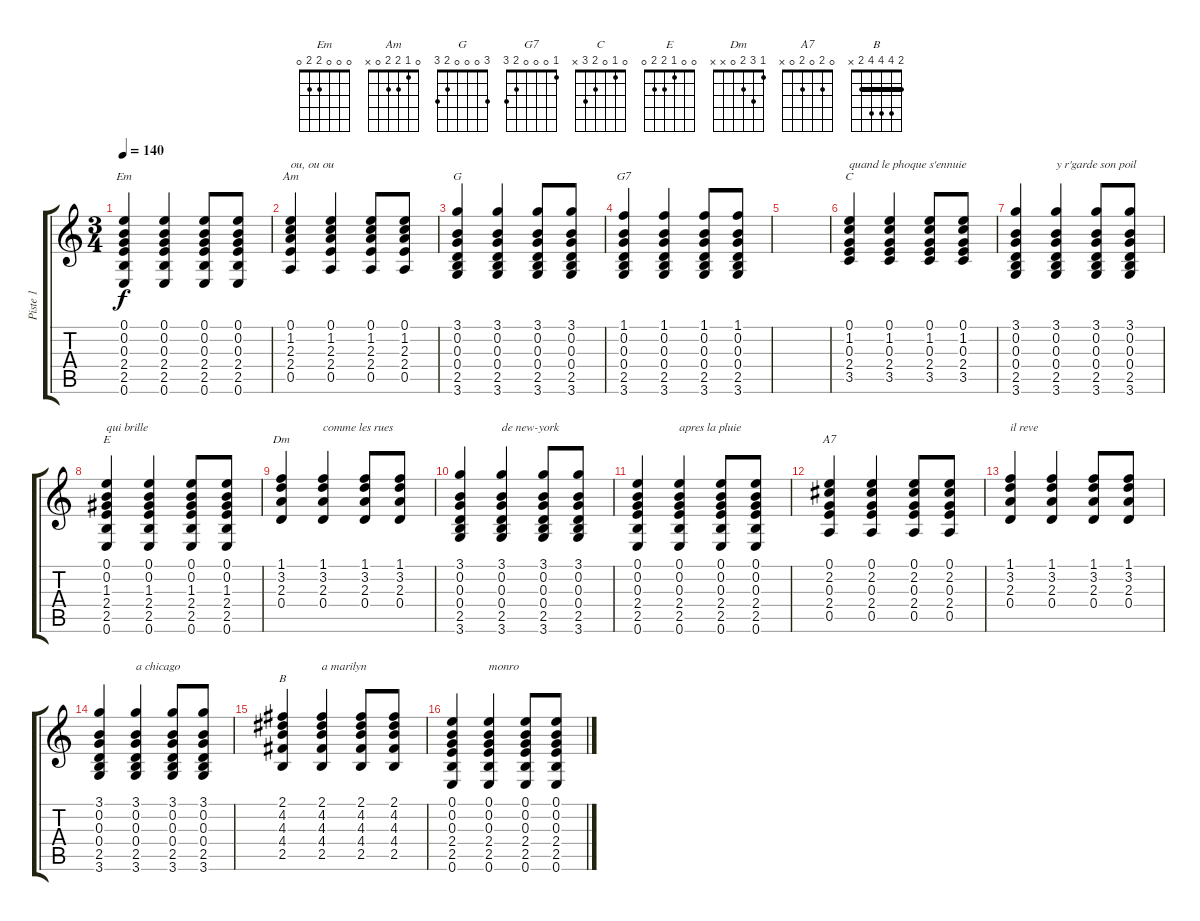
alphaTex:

\track ("Piste 1" "Piste 1") {instrument acousticguitarsteel}
\staff {score tabs}
\tuning (E4 B3 G3 D3 A2 E2) {hide}
\chord ("Em" 0 0 0 2 2 0)
\chord ("Am" 0 1 2 2 0 x)
\chord ("G" 3 0 0 0 2 3)
\chord ("G7" 1 0 0 0 2 3)
\chord ("C" 0 1 0 2 3 x)
\chord ("E" 0 0 1 2 2 0)
\chord ("Dm" 1 3 2 0 x x)
\chord ("A7" 0 2 0 2 0 x)
\chord ("B" 2 4 4 4 2 x) {barre 2}
\ts (3 4)
\tempo 140
\clef g2
\ks c
(0.1 0.2 0.3 2.4 2.5 0.6).4{ch "Em" dy f} (0.1 0.2 0.3 2.4 2.5 0.6).4 (0.1 0.2 0.3 2.4 2.5 0.6).8 (0.1 0.2 0.3 2.4 2.5 0.6).8 |
(0.1 1.2 2.3 2.4 0.5).4{ch "Am" txt "ou, ou ou"} (0.1 1.2 2.3 2.4 0.5).4 (0.1 1.2 2.3 2.4 0.5).8 (0.1 1.2 2.3 2.4 0.5).8 |
(3.1 0.2 0.3 0.4 2.5 3.6).4{ch "G"} (3.1 0.2 0.3 0.4 2.5 3.6).4 (3.1 0.2 0.3 0.4 2.5 3.6).8 (3.1 0.2 0.3 0.4 2.5 3.6).8 |
(1.1 0.2 0.3 0.4 2.5 3.6).4{ch "G7"} (1.1 0.2 0.3 0.4 2.5 3.6).4 (1.1 0.2 0.3 0.4 2.5 3.6).8 (1.1 0.2 0.3 0.4 2.5 3.6).8 |
|
(0.1 1.2 0.3 2.4 3.5).4{ch "C" txt "quand le phoque s'ennuie"} (0.1 1.2 0.3 2.4 3.5).4 (0.1 1.2 0.3 2.4 3.5).8 (0.1 1.2 0.3 2.4 3.5).8 |
(3.1 0.2 0.3 0.4 2.5 3.6).4 (3.1 0.2 0.3 0.4 2.5 3.6).4{txt "y r'garde son poil"} (3.1 0.2 0.3 0.4 2.5 3.6).8 (3.1 0.2 0.3 0.4 2.5 3.6).8 |
(0.1 0.2 1.3 2.4 2.5 0.6).4{ch "E" txt "qui brille"} (0.1 0.2 1.3 2.4 2.5 0.6).4 (0.1 0.2 1.3 2.4 2.5 0.6).8 (0.1 0.2 1.3 2.4 2.5 0.6).8 |
(1.1 3.2 2.3 0.4).4{ch "Dm"} (1.1 3.2 2.3 0.4).4{txt "comme les rues"} (1.1 3.2 2.3 0.4).8 (1.1 3.2 2.3 0.4).8 |
(3.1 0.2 0.3 0.4 2.5 3.6).4 (3.1 0.2 0.3 0.4 2.5 3.6).4{txt "de new-york"} (3.1 0.2 0.3 0.4 2.5 3.6).8 (3.1 0.2 0.3 0.4 2.5 3.6).8 |
(0.1 0.2 0.3 2.4 2.5 0.6).4 (0.1 0.2 0.3 2.4 2.5 0.6).4{txt "apres la pluie"} (0.1 0.2 0.3 2.4 2.5 0.6).8 (0.1 0.2 0.3 2.4 2.5 0.6).8 |
(0.1 2.2 0.3 2.4 0.5).4{ch "A7"} (0.1 2.2 0.3 2.4 0.5).4 (0.1 2.2 0.3 2.4 0.5).8 (0.1 2.2 0.3 2.4 0.5).8 |
(1.1 3.2 2.3 0.4).4{txt "il reve "} (1.1 3.2 2.3 0.4).4 (1.1 3.2 2.3 0.4).8 (1.1 3.2 2.3 0.4).8 |
(3.1 0.2 0.3 0.4 2.5 3.6).4 (3.1 0.2 0.3 0.4 2.5 3.6).4{txt "a chicago"} (3.1 0.2 0.3 0.4 2.5 3.6).8 (3.1 0.2 0.3 0.4 2.5 3.6).8 |
(2.1 4.2 4.3 4.4 2.5).4{ch "B"} (2.1 4.2 4.3 4.4 2.5).4{txt "a marilyn"} (2.1 4.2 4.3 4.4 2.5).8 (2.1 4.2 4.3 4.4 2.5).8 |
(0.1 0.2 0.3 2.4 2.5 0.6).4 (0.1 0.2 0.3 2.4 2.5 0.6).4{txt "monro"} (0.1 0.2 0.3 2.4 2.5 0.6).8 (0.1 0.2 0.3 2.4 2.5 0.6).8
